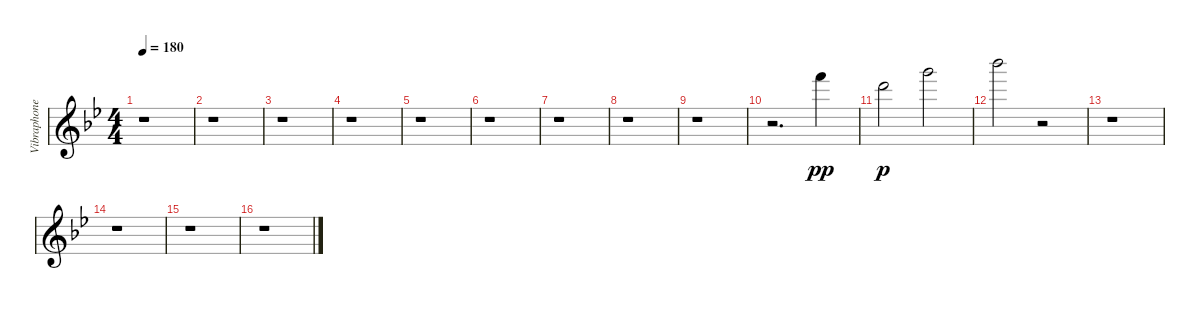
\track ("Vibraphone L" "Vibraphone") {instrument vibraphone}
\staff {score}
\tuning (E4 B3 G3 D3 A2 E2 B1) {hide}
\ts (4 4)
\tempo 180
\clef g2
\ks bb
r.1{dy pp} |
r.1 |
r.1 |
r.1 |
r.1 |
r.1 |
r.1 |
r.1 |
r.1 |
r.2{d} 25.1.4 |
22.1.2{dy p} 27.1.2 |
30.1.2 r.2 |
r.1 |
r.1 |
r.1 |
r.1
